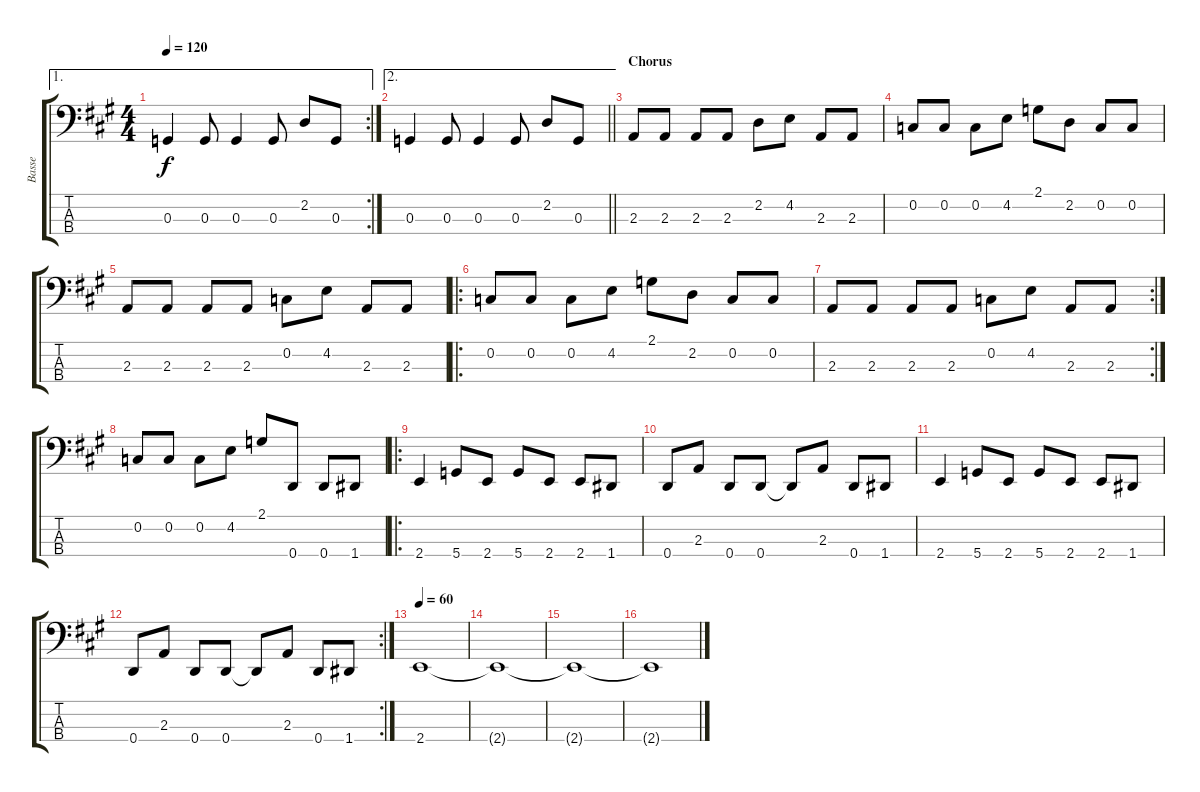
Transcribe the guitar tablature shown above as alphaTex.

\track ("Basse" "Basse") {instrument electricbassfinger}
\staff {score tabs}
\tuning (F2 C2 G1 D1) {hide}
\ae 1
\rc 2
\ts (4 4)
\tempo 120
\clef f4
\ks a
0.3.4{dy f} 0.3.8 0.3.4 0.3.8 2.2.8 0.3.8 |
\ae 2
\barLineRight lightlight
0.3.4 0.3.8 0.3.4 0.3.8 2.2.8 0.3.8 |
\section ("" "Chorus")
2.3.8 2.3.8 2.3.8 2.3.8 2.2.8 4.2.8 2.3.8 2.3.8 |
0.2.8 0.2.8 0.2.8 4.2.8 2.1.8 2.2.8 0.2.8 0.2.8 |
2.3.8 2.3.8 2.3.8 2.3.8 0.2.8 4.2.8 2.3.8 2.3.8 |
\ro
0.2.8 0.2.8 0.2.8 4.2.8 2.1.8 2.2.8 0.2.8 0.2.8 |
\rc 2
2.3.8 2.3.8 2.3.8 2.3.8 0.2.8 4.2.8 2.3.8 2.3.8 |
0.2.8 0.2.8 0.2.8 4.2.8 2.1.8 0.4.8 0.4.8 1.4.8 |
\ro
2.4.4 5.4.8 2.4.8 5.4.8 2.4.8 2.4.8 1.4.8 |
0.4.8 2.3.8 0.4.8 0.4.8 0.4{t}.8 2.3.8 0.4.8 1.4.8 |
2.4.4 5.4.8 2.4.8 5.4.8 2.4.8 2.4.8 1.4.8 |
\rc 2
0.4.8 2.3.8 0.4.8 0.4.8 0.4{t}.8 2.3.8 0.4.8 1.4.8 |
\tempo 60
2.4.1 |
2.4{t}.1 |
2.4{t}.1 |
2.4{t}.1
